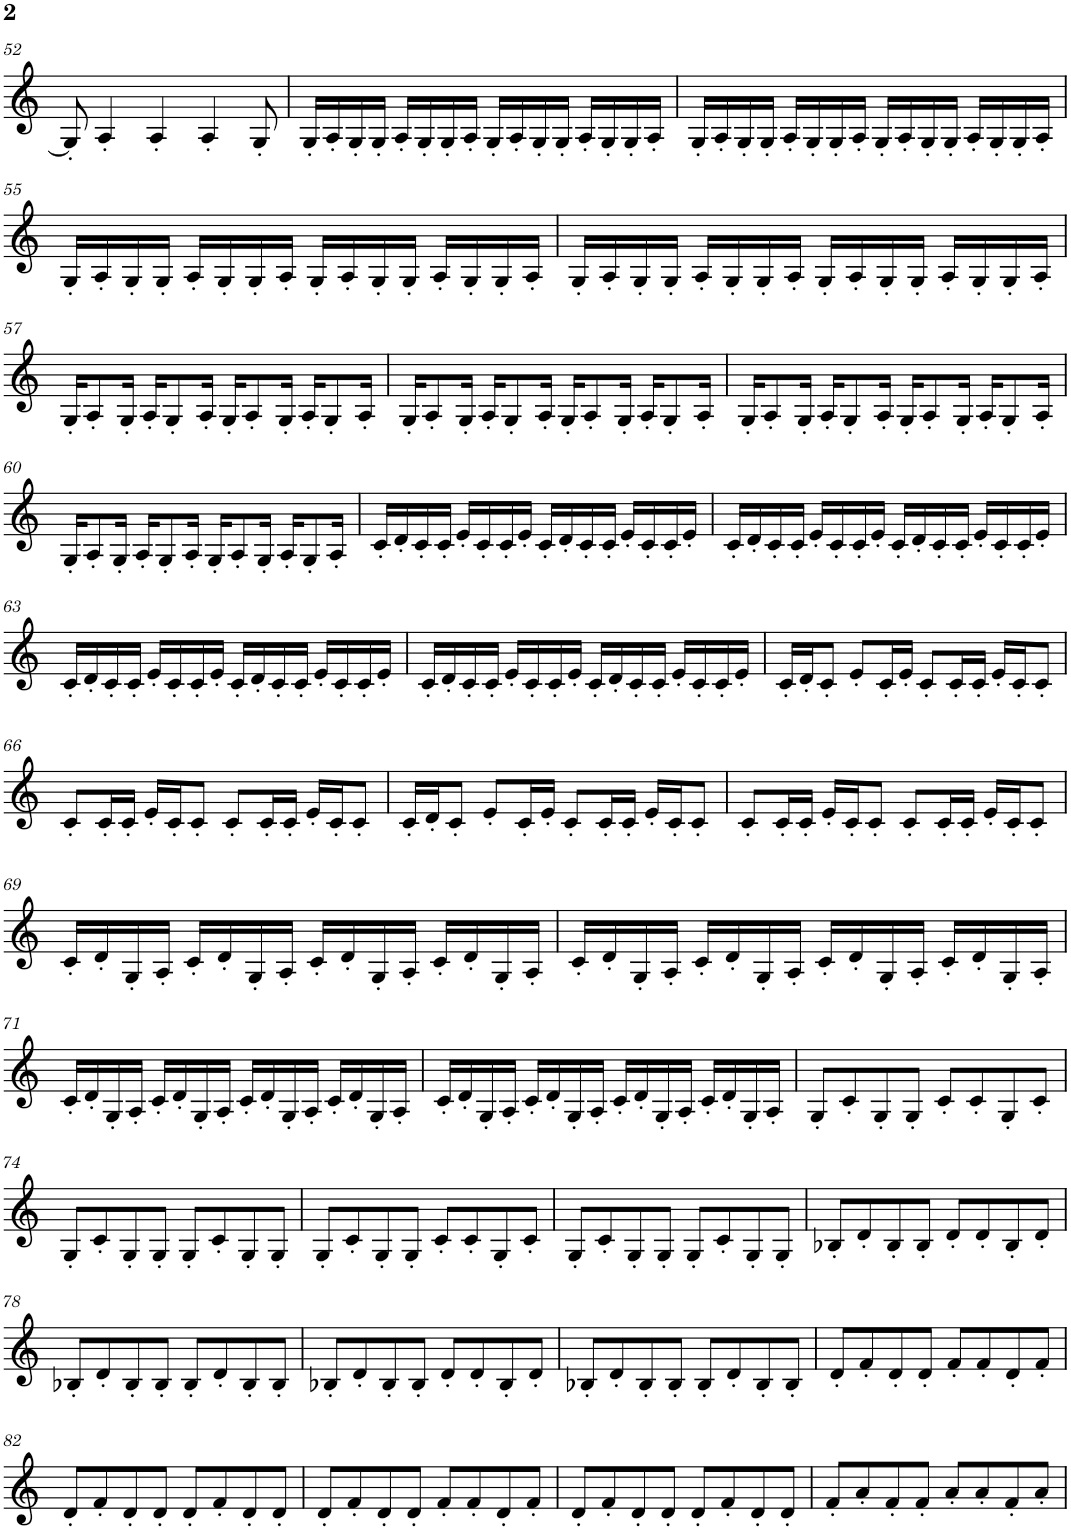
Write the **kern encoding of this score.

**kern
*part1
*staff1
*I"Marimba
*I'Mrm.
!!LO:PB:g=z
*clefG2
*k[]
*M4/4
=52
8G'/]
4A'/
4A'/
4A'/
8G'/
=53
16G'/LL
16A'/
16G'/
16G'/JJ
16A'/LL
16G'/
16G'/
16A'/JJ
16G'/LL
16A'/
16G'/
16G'/JJ
16A'/LL
16G'/
16G'/
16A'/JJ
=54
16G'/LL
16A'/
16G'/
16G'/JJ
16A'/LL
16G'/
16G'/
16A'/JJ
16G'/LL
16A'/
16G'/
16G'/JJ
16A'/LL
16G'/
16G'/
16A'/JJ
!!LO:LB:g=z
=55
16G'/LL
16A'/
16G'/
16G'/JJ
16A'/LL
16G'/
16G'/
16A'/JJ
16G'/LL
16A'/
16G'/
16G'/JJ
16A'/LL
16G'/
16G'/
16A'/JJ
=56
16G'/LL
16A'/
16G'/
16G'/JJ
16A'/LL
16G'/
16G'/
16A'/JJ
16G'/LL
16A'/
16G'/
16G'/JJ
16A'/LL
16G'/
16G'/
16A'/JJ
!!LO:LB:g=z
=57
16G'/KL
8A'/
16G'/Jk
16A'/KL
8G'/
16A'/Jk
16G'/KL
8A'/
16G'/Jk
16A'/KL
8G'/
16A'/Jk
=58
16G'/KL
8A'/
16G'/Jk
16A'/KL
8G'/
16A'/Jk
16G'/KL
8A'/
16G'/Jk
16A'/KL
8G'/
16A'/Jk
=59
16G'/KL
8A'/
16G'/Jk
16A'/KL
8G'/
16A'/Jk
16G'/KL
8A'/
16G'/Jk
16A'/KL
8G'/
16A'/Jk
!!LO:LB:g=z
=60
16G'/KL
8A'/
16G'/Jk
16A'/KL
8G'/
16A'/Jk
16G'/KL
8A'/
16G'/Jk
16A'/KL
8G'/
16A'/Jk
=61
16c'/LL
16d'/
16c'/
16c'/JJ
16e'/LL
16c'/
16c'/
16e'/JJ
16c'/LL
16d'/
16c'/
16c'/JJ
16e'/LL
16c'/
16c'/
16e'/JJ
=62
16c'/LL
16d'/
16c'/
16c'/JJ
16e'/LL
16c'/
16c'/
16e'/JJ
16c'/LL
16d'/
16c'/
16c'/JJ
16e'/LL
16c'/
16c'/
16e'/JJ
!!LO:LB:g=z
=63
16c'/LL
16d'/
16c'/
16c'/JJ
16e'/LL
16c'/
16c'/
16e'/JJ
16c'/LL
16d'/
16c'/
16c'/JJ
16e'/LL
16c'/
16c'/
16e'/JJ
=64
16c'/LL
16d'/
16c'/
16c'/JJ
16e'/LL
16c'/
16c'/
16e'/JJ
16c'/LL
16d'/
16c'/
16c'/JJ
16e'/LL
16c'/
16c'/
16e'/JJ
=65
16c'/LL
16d'/J
8c'/J
8e'/L
16c'/L
16e'/JJ
8c'/L
16c'/L
16c'/JJ
16e'/LL
16c'/J
8c'/J
!!LO:LB:g=z
=66
8c'/L
16c'/L
16c'/JJ
16e'/LL
16c'/J
8c'/J
8c'/L
16c'/L
16c'/JJ
16e'/LL
16c'/J
8c'/J
=67
16c'/LL
16d'/J
8c'/J
8e'/L
16c'/L
16e'/JJ
8c'/L
16c'/L
16c'/JJ
16e'/LL
16c'/J
8c'/J
=68
8c'/L
16c'/L
16c'/JJ
16e'/LL
16c'/J
8c'/J
8c'/L
16c'/L
16c'/JJ
16e'/LL
16c'/J
8c'/J
!!LO:LB:g=z
=69
16c'/LL
16d'/
16G'/
16A'/JJ
16c'/LL
16d'/
16G'/
16A'/JJ
16c'/LL
16d'/
16G'/
16A'/JJ
16c'/LL
16d'/
16G'/
16A'/JJ
=70
16c'/LL
16d'/
16G'/
16A'/JJ
16c'/LL
16d'/
16G'/
16A'/JJ
16c'/LL
16d'/
16G'/
16A'/JJ
16c'/LL
16d'/
16G'/
16A'/JJ
!!LO:LB:g=z
=71
16c'/LL
16d'/
16G'/
16A'/JJ
16c'/LL
16d'/
16G'/
16A'/JJ
16c'/LL
16d'/
16G'/
16A'/JJ
16c'/LL
16d'/
16G'/
16A'/JJ
=72
16c'/LL
16d'/
16G'/
16A'/JJ
16c'/LL
16d'/
16G'/
16A'/JJ
16c'/LL
16d'/
16G'/
16A'/JJ
16c'/LL
16d'/
16G'/
16A'/JJ
=73
8G'/L
8c'/
8G'/
8G'/J
8c'/L
8c'/
8G'/
8c'/J
!!LO:LB:g=z
=74
8G'/L
8c'/
8G'/
8G'/J
8G'/L
8c'/
8G'/
8G'/J
=75
8G'/L
8c'/
8G'/
8G'/J
8c'/L
8c'/
8G'/
8c'/J
=76
8G'/L
8c'/
8G'/
8G'/J
8G'/L
8c'/
8G'/
8G'/J
=77
8B-X'/L
8d'/
8B-'/
8B-'/J
8d'/L
8d'/
8B-'/
8d'/J
!!LO:LB:g=z
=78
8B-X'/L
8d'/
8B-'/
8B-'/J
8B-'/L
8d'/
8B-'/
8B-'/J
=79
8B-X'/L
8d'/
8B-'/
8B-'/J
8d'/L
8d'/
8B-'/
8d'/J
=80
8B-X'/L
8d'/
8B-'/
8B-'/J
8B-'/L
8d'/
8B-'/
8B-'/J
=81
8d'/L
8f'/
8d'/
8d'/J
8f'/L
8f'/
8d'/
8f'/J
!!LO:LB:g=z
=82
8d'/L
8f'/
8d'/
8d'/J
8d'/L
8f'/
8d'/
8d'/J
=83
8d'/L
8f'/
8d'/
8d'/J
8f'/L
8f'/
8d'/
8f'/J
=84
8d'/L
8f'/
8d'/
8d'/J
8d'/L
8f'/
8d'/
8d'/J
=85
8f'/L
8a'/
8f'/
8f'/J
8a'/L
8a'/
8f'/
8a'/J
=
*-
